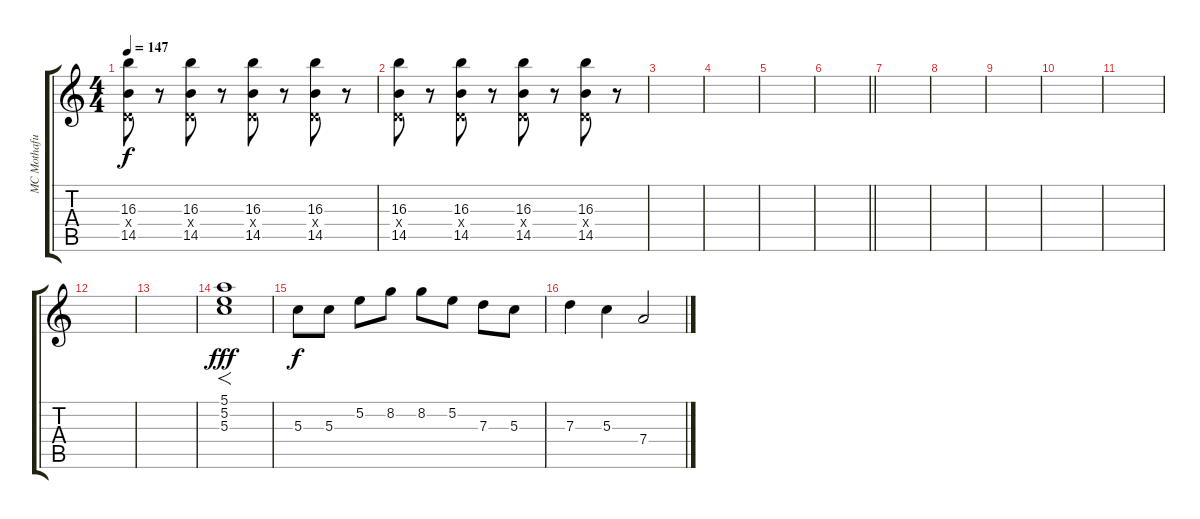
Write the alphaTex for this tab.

\track ("MC Mothafucka" "MC Mothafu") {instrument distortionguitar}
\staff {score tabs}
\tuning (E4 B3 G3 D3 A2 E2) {hide}
\ts (4 4)
\tempo 147
\clef g2
\ks c
(16.3 0.4{x} 14.5).8{dy f} r.8 (16.3 0.4{x} 14.5).8 r.8 (16.3 0.4{x} 14.5).8 r.8 (16.3 0.4{x} 14.5).8 r.8 |
(16.3 0.4{x} 14.5).8 r.8 (16.3 0.4{x} 14.5).8 r.8 (16.3 0.4{x} 14.5).8 r.8 (16.3 0.4{x} 14.5).8 r.8 |
|
|
|
\barLineRight lightlight
|
|
|
|
|
|
|
|
(5.1 5.2 5.3).1{f dy fff volume 16} |
5.3.8{dy f volume 11} 5.3.8 5.2.8 8.2.8 8.2.8 5.2.8 7.3.8 5.3.8 |
7.3.4 5.3.4 7.4.2
